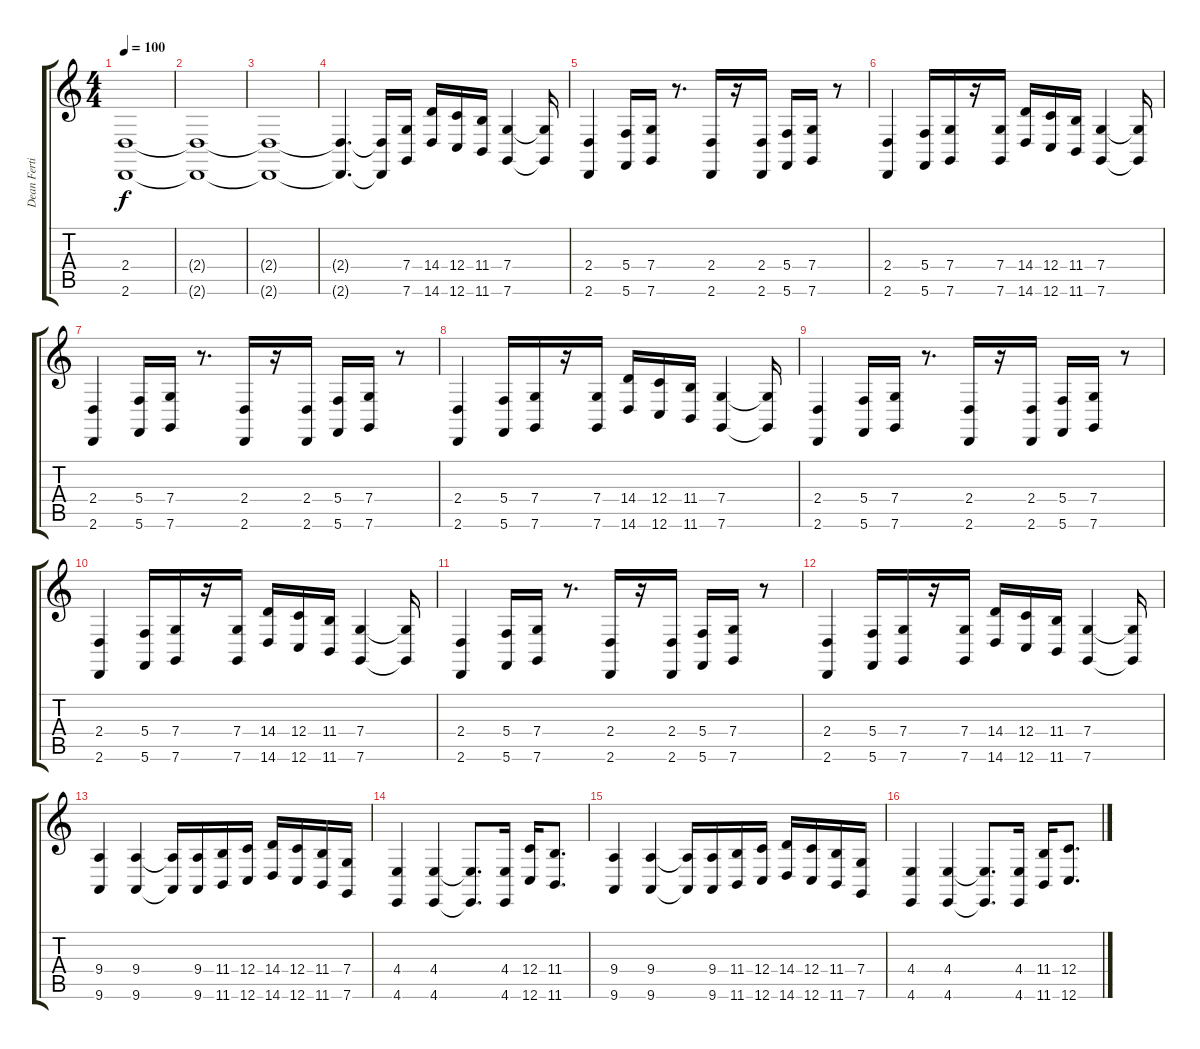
\track ("Dean Fertita (Synth)" "Dean Ferti") {instrument lead2sawtooth}
\staff {score tabs}
\tuning (D4 A3 F3 C3 G2 C2) {hide}
\ts (4 4)
\tempo 100
\clef g2
\ks c
(2.4 2.6).1{dy f instrument lead2sawtooth} |
(2.4{t} 2.6{t}).1 |
(2.4{t} 2.6{t}).1 |
(2.4{t} 2.6{t}).4{d} (2.4{t} 2.6{t}).16 (7.4 7.6).16 (14.4 14.6).16 (12.4 12.6).16 (11.4 11.6).16 (7.4 7.6).4 (7.4{t} 7.6{t}).16 |
(2.4 2.6).4 (5.4 5.6).16 (7.4 7.6).16 r.8{d} (2.4 2.6).16 r.16 (2.4 2.6).16 (5.4 5.6).16 (7.4 7.6).16 r.8 |
(2.4 2.6).4 (5.4 5.6).16 (7.4 7.6).16 r.16 (7.4 7.6).16 (14.4 14.6).16 (12.4 12.6).16 (11.4 11.6).16 (7.4 7.6).4 (7.4{t} 7.6{t}).16 |
(2.4 2.6).4 (5.4 5.6).16 (7.4 7.6).16 r.8{d} (2.4 2.6).16 r.16 (2.4 2.6).16 (5.4 5.6).16 (7.4 7.6).16 r.8 |
(2.4 2.6).4 (5.4 5.6).16 (7.4 7.6).16 r.16 (7.4 7.6).16 (14.4 14.6).16 (12.4 12.6).16 (11.4 11.6).16 (7.4 7.6).4 (7.4{t} 7.6{t}).16 |
(2.4 2.6).4 (5.4 5.6).16 (7.4 7.6).16 r.8{d} (2.4 2.6).16 r.16 (2.4 2.6).16 (5.4 5.6).16 (7.4 7.6).16 r.8 |
(2.4 2.6).4 (5.4 5.6).16 (7.4 7.6).16 r.16 (7.4 7.6).16 (14.4 14.6).16 (12.4 12.6).16 (11.4 11.6).16 (7.4 7.6).4 (7.4{t} 7.6{t}).16 |
(2.4 2.6).4 (5.4 5.6).16 (7.4 7.6).16 r.8{d} (2.4 2.6).16 r.16 (2.4 2.6).16 (5.4 5.6).16 (7.4 7.6).16 r.8 |
(2.4 2.6).4 (5.4 5.6).16 (7.4 7.6).16 r.16 (7.4 7.6).16 (14.4 14.6).16 (12.4 12.6).16 (11.4 11.6).16 (7.4 7.6).4 (7.4{t} 7.6{t}).16 |
(9.4 9.6).4 (9.4 9.6).4 (9.4{t} 9.6{t}).16 (9.4 9.6).16 (11.4 11.6).16 (12.4 12.6).16 (14.4 14.6).16 (12.4 12.6).16 (11.4 11.6).16 (7.4 7.6).16 |
(4.4 4.6).4 (4.4 4.6).4 (4.4{t} 4.6{t}).8{d} (4.4 4.6).16 (12.4 12.6).16 (11.4 11.6).8{d} |
(9.4 9.6).4 (9.4 9.6).4 (9.4{t} 9.6{t}).16 (9.4 9.6).16 (11.4 11.6).16 (12.4 12.6).16 (14.4 14.6).16 (12.4 12.6).16 (11.4 11.6).16 (7.4 7.6).16 |
(4.4 4.6).4 (4.4 4.6).4 (4.4{t} 4.6{t}).8{d} (4.4 4.6).16 (11.4 11.6).16 (12.4 12.6).8{d}
